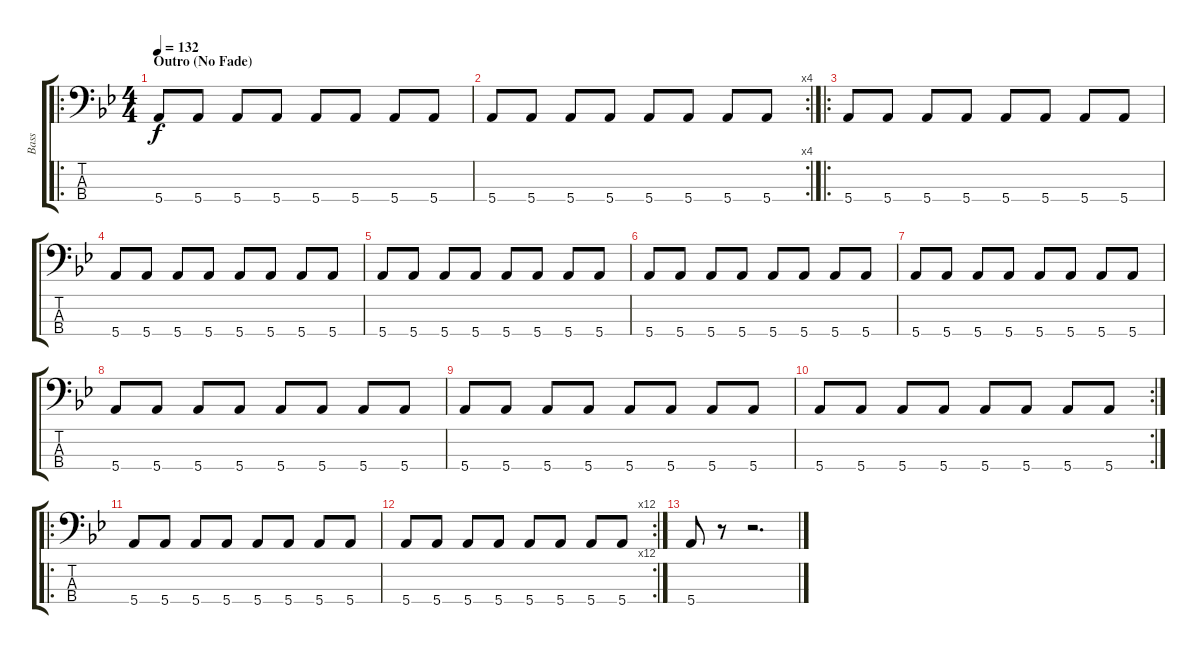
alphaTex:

\track ("Bass" "Bass") {instrument electricbassfinger}
\staff {score tabs}
\tuning (G2 D2 A1 E1) {hide}
\ro
\ts (4 4)
\section ("" "Outro (No Fade)")
\tempo 132
\clef f4
\ks bb
5.4.8{dy f} 5.4.8 5.4.8 5.4.8 5.4.8 5.4.8 5.4.8 5.4.8 |
\rc 4
5.4.8 5.4.8 5.4.8 5.4.8 5.4.8 5.4.8 5.4.8 5.4.8 |
\ro
5.4.8 5.4.8 5.4.8 5.4.8 5.4.8 5.4.8 5.4.8 5.4.8 |
5.4.8 5.4.8 5.4.8 5.4.8 5.4.8 5.4.8 5.4.8 5.4.8 |
5.4.8 5.4.8 5.4.8 5.4.8 5.4.8 5.4.8 5.4.8 5.4.8 |
5.4.8 5.4.8 5.4.8 5.4.8 5.4.8 5.4.8 5.4.8 5.4.8 |
5.4.8 5.4.8 5.4.8 5.4.8 5.4.8 5.4.8 5.4.8 5.4.8 |
5.4.8 5.4.8 5.4.8 5.4.8 5.4.8 5.4.8 5.4.8 5.4.8 |
5.4.8 5.4.8 5.4.8 5.4.8 5.4.8 5.4.8 5.4.8 5.4.8 |
\rc 2
5.4.8 5.4.8 5.4.8 5.4.8 5.4.8 5.4.8 5.4.8 5.4.8 |
\ro
5.4.8 5.4.8 5.4.8 5.4.8 5.4.8 5.4.8 5.4.8 5.4.8 |
\rc 12
5.4.8 5.4.8 5.4.8 5.4.8 5.4.8 5.4.8 5.4.8 5.4.8 |
5.4.8 r.8 r.2{d}
